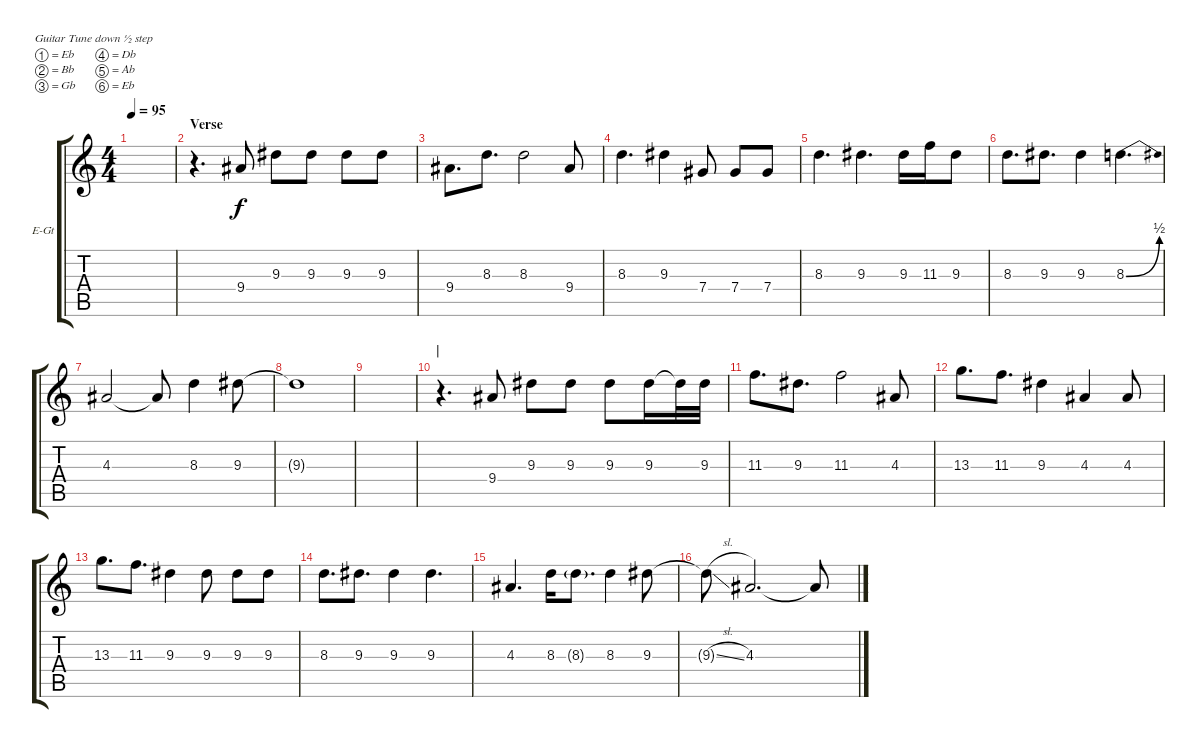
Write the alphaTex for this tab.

\defaultSystemsLayout 4
\bracketExtendMode groupsimilarinstruments
\firstSystemTrackNameOrientation horizontal
\otherSystemsTrackNameOrientation horizontal
\track ("Vocal [Taka]" "E-Gt") {instrument electricguitarclean}
\staff {score tabs}
\tuning (Eb4 Bb3 Gb3 Db3 Ab2 Eb2)
\ts (4 4)
\tempo 95
\clef g2
\ks c
|
\section ("" "Verse")
r.4{d} 9.4.8 9.3.8 9.3.8 9.3.8 9.3.8 |
9.4.8{d} 8.3.8{d} 8.3.2 9.4.8 |
8.3.4{d} 9.3.4 7.4.8 7.4.8 7.4.8 |
8.3.4{d} 9.3.4{d} 9.3.16 11.3.16 9.3.8 |
8.3.8{d} 9.3.8{d} 9.3.4 8.3{be (bend 0 0 15.6 2)}.4{d} |
4.3.2 4.3{t}.8 8.3.4 9.3.8 |
9.3{t}.1 |
|
\section ("" "|")
r.4{d} 9.4.8 9.3.8 9.3.8 9.3.8 9.3.16 9.3{t}.32 9.3.32 |
11.3.8{d} 9.3.8{d} 11.3.2 4.3.8 |
13.3.8{d} 11.3.8{d} 9.3.4 4.3.4 4.3.8 |
13.3.8{d} 11.3.8{d} 9.3.4 9.3.8 9.3.8 9.3.8 |
8.3.8{d} 9.3.8{d} 9.3.4 9.3.4{d} |
4.3.4{d} 8.3.16 8.3{g}.8{d} 8.3.4 9.3.8 |
9.3{sl t}.8 4.3.2{d} 4.3{t}.8
